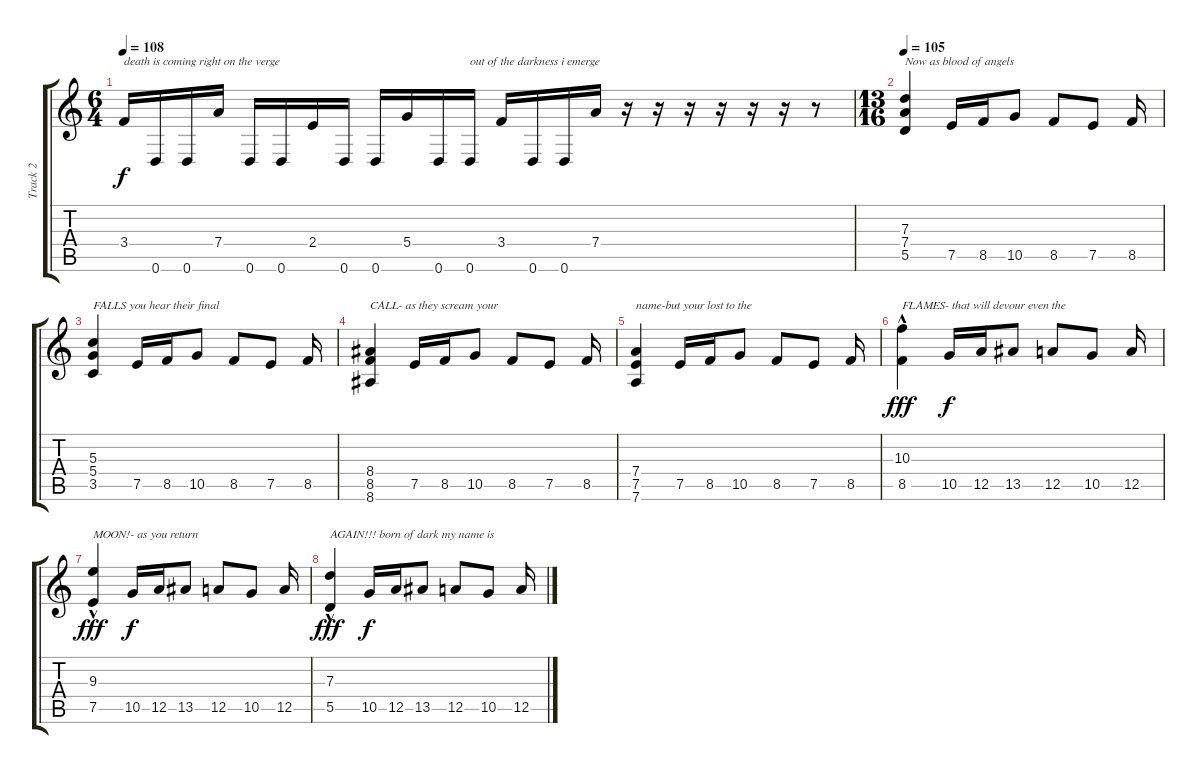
\track ("Track 2" "Track 2") {instrument distortionguitar}
\staff {score tabs}
\tuning (E4 B3 G3 D3 A2 D2) {hide}
\ts (6 4)
\tempo 108
\clef g2
\ks c
3.4.16{txt "death is coming right on the verge" dy f} 0.6.16 0.6.16 7.4.16 0.6.16 0.6.16 2.4.16 0.6.16 0.6.16 5.4.16 0.6.16 0.6.16{txt "out of the darkness i emerge"} 3.4.16 0.6.16 0.6.16 7.4.16 r.16 r.16 r.16 r.16 r.16 r.16 r.8 |
\ts (13 16)
\tempo 105
(7.3 7.4 5.5).4{txt "Now as blood of angels "} 7.5.16 8.5.16 10.5.8 8.5.8 7.5.8 8.5.16 |
(5.3 5.4 3.5).4{txt "FALLS you hear their final "} 7.5.16 8.5.16 10.5.8 8.5.8 7.5.8 8.5.16 |
(8.4 8.5 8.6).4{txt "CALL- as they scream your "} 7.5.16 8.5.16 10.5.8 8.5.8 7.5.8 8.5.16 |
(7.4 7.5 7.6).4{txt "name-but your lost to the"} 7.5.16 8.5.16 10.5.8 8.5.8 7.5.8 8.5.16 |
(10.3{hac} 8.5{hac}).4{txt "FLAMES- that will devour even the " dy fff} 10.5.16{dy f} 12.5.16 13.5.8 12.5.8 10.5.8 12.5.16 |
(9.3{hac} 7.5{hac}).4{txt "MOON!- as you return " dy fff} 10.5.16{dy f} 12.5.16 13.5.8 12.5.8 10.5.8 12.5.16 |
(7.3{hac} 5.5{hac}).4{txt "AGAIN!!! born of dark my name is" dy fff} 10.5.16{dy f} 12.5.16 13.5.8 12.5.8 10.5.8 12.5.16
